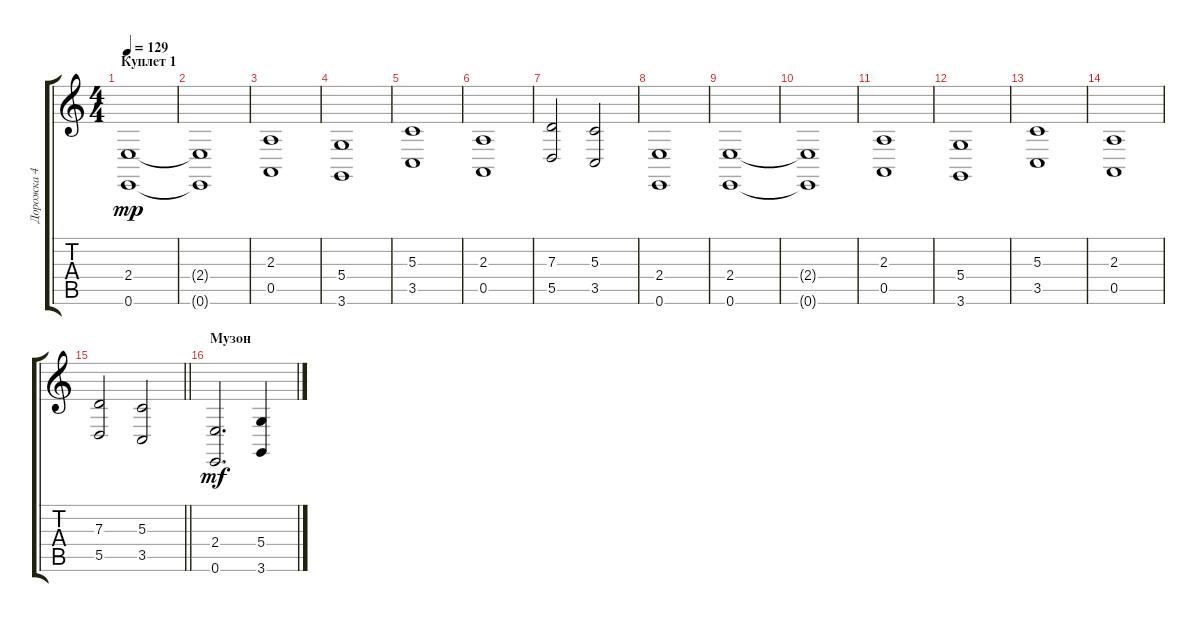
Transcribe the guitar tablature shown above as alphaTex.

\track ("Дорожка 4" "Дорожка 4") {instrument lead5charang}
\staff {score tabs}
\tuning (E4 B3 G3 D3 A2 E2) {hide}
\ts (4 4)
\section ("" "Куплет 1")
\tempo 129
\clef g2
\ks c
(2.4 0.6).1{dy mp instrument synthstrings2} |
(2.4{t} 0.6{t}).1 |
(2.3 0.5).1 |
(5.4 3.6).1 |
(5.3 3.5).1 |
(2.3 0.5).1 |
(7.3 5.5).2 (5.3 3.5).2 |
(2.4 0.6).1 |
(2.4 0.6).1{instrument synthstrings2} |
(2.4{t} 0.6{t}).1 |
(2.3 0.5).1 |
(5.4 3.6).1 |
(5.3 3.5).1 |
(2.3 0.5).1 |
\barLineRight lightlight
(7.3 5.5).2 (5.3 3.5).2 |
\section ("" "Музон")
(2.4 0.6).2{d dy mf instrument lead5charang} (5.4 3.6).4
